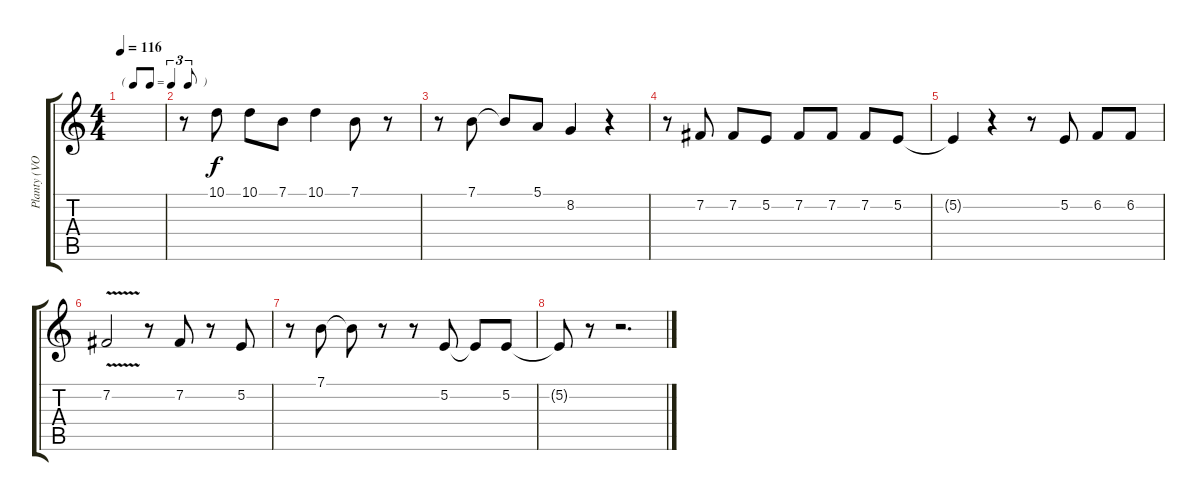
\track ("Planty (VOCALS)" "Planty (VO") {instrument flute}
\staff {score tabs}
\tuning (E4 B3 G3 D3 A2 E2) {hide}
\ts (4 4)
\tf triplet8th
\tempo 116
\clef g2
\ks c
|
r.8 10.1.8 10.1.8 7.1.8 10.1.4 7.1.8 r.8 |
r.8 7.1.8 7.1{t}.8 5.1.8 8.2.4 r.4 |
r.8 7.2.8 7.2.8 5.2.8 7.2.8 7.2.8 7.2.8 5.2.8 |
5.2{t}.4 r.4 r.8 5.2.8 6.2.8 6.2.8 |
7.2{v}.2 r.8 7.2.8 r.8 5.2.8 |
r.8 7.1.8 7.1{t}.8 r.8 r.8 5.2.8 5.2{t}.8 5.2.8 |
5.2{t}.8 r.8 r.2{d}
